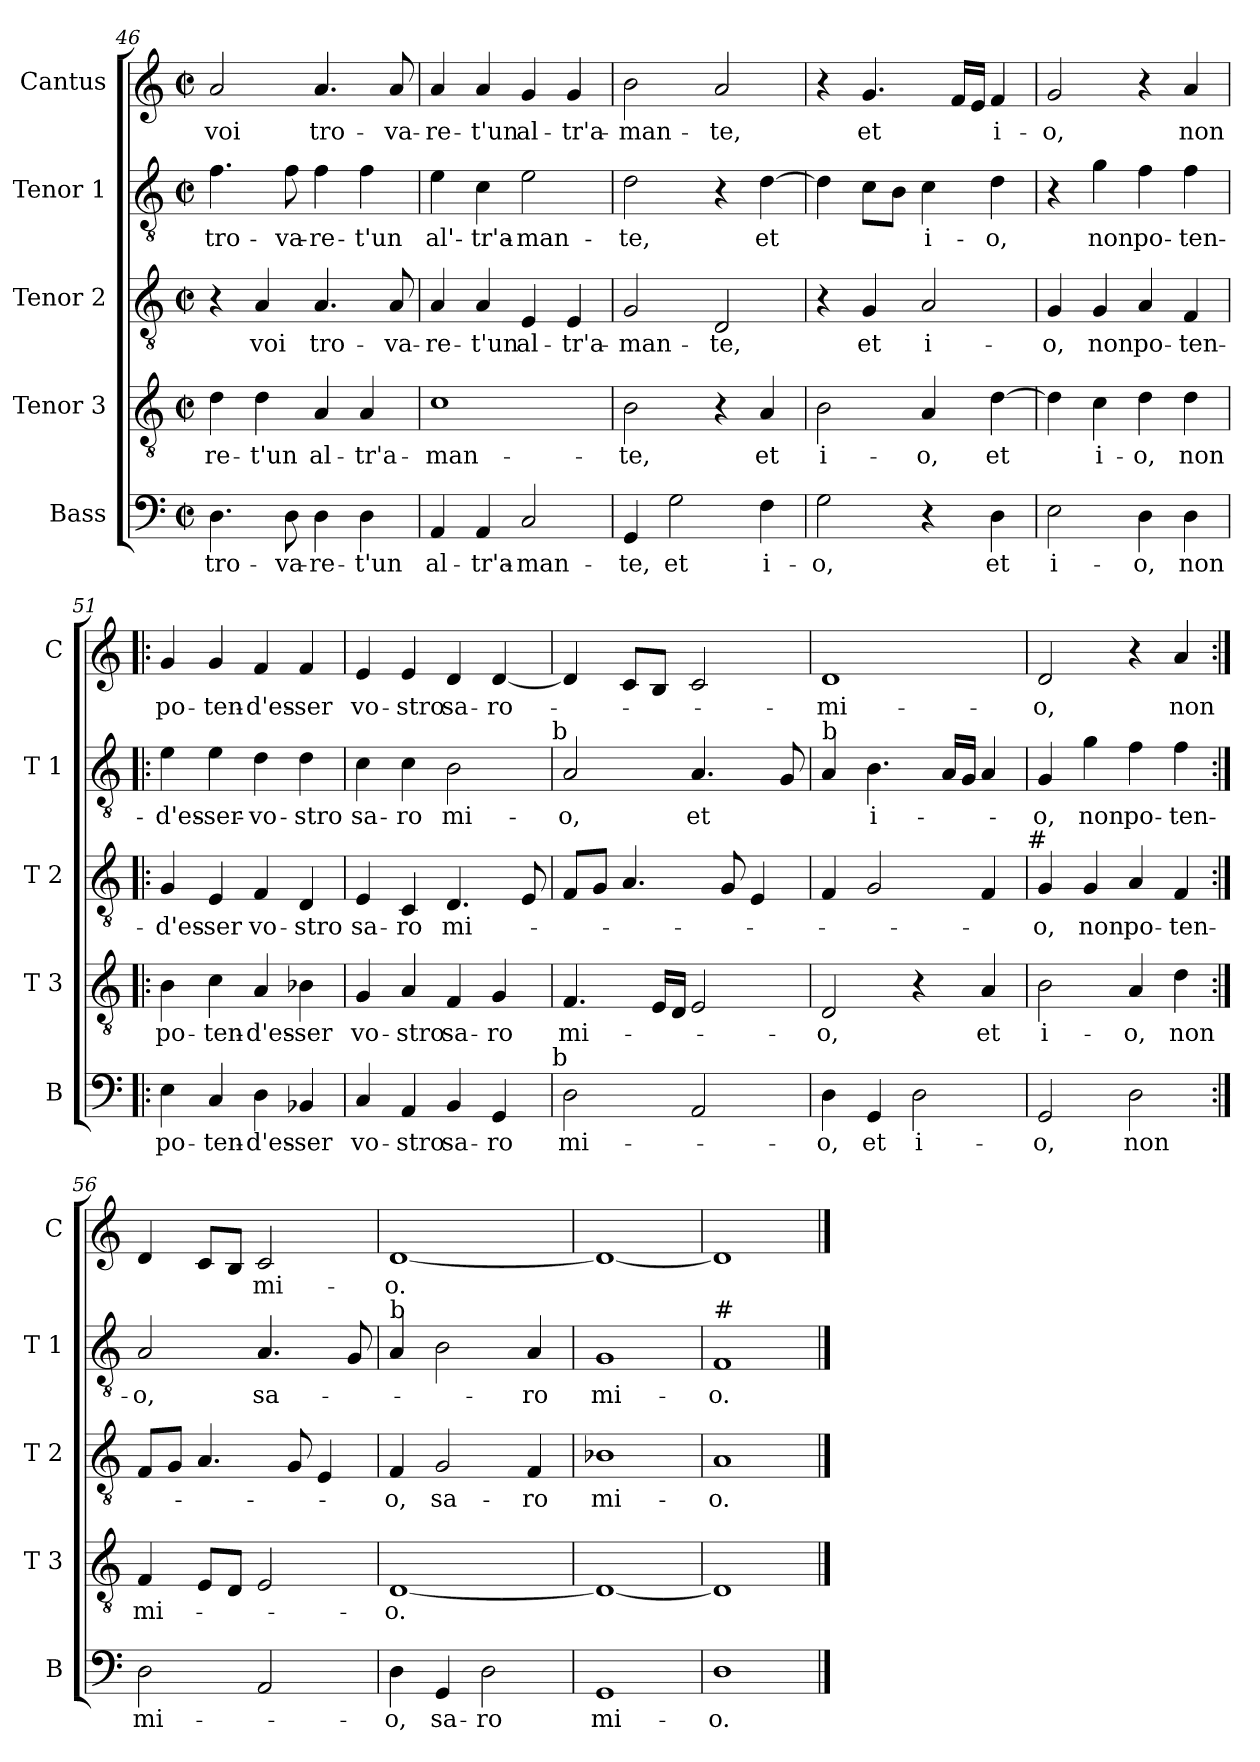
**kern	**text	**kern	**text	**kern	**text	**kern	**text	**kern	**text
*part5	*part5	*part4	*part4	*part3	*part3	*part2	*part2	*part1	*part1
*staff5	*staff5	*staff4	*staff4	*staff3	*staff3	*staff2	*staff2	*staff1	*staff1
*I"Bass	*	*I"Tenor 3	*	*I"Tenor 2	*	*I"Tenor 1	*	*I"Cantus	*
*I'B	*	*I'T 3	*	*I'T 2	*	*I'T 1	*	*I'C	*
!!LO:LB:g=z
*clefF4	*	*clefGv2	*	*clefGv2	*	*clefGv2	*	*clefG2	*
*k[]	*	*k[]	*	*k[]	*	*k[]	*	*k[]	*
*C:	*	*C:	*	*C:	*	*C:	*	*C:	*
*M2/2	*	*M2/2	*	*M2/2	*	*M2/2	*	*M2/2	*
*met(c|)	*	*met(c|)	*	*met(c|)	*	*met(c|)	*	*met(c|)	*
=46	=46	=46	=46	=46	=46	=46	=46	=46	=46
4.D\	tro-	4d\	-re-	4r	.	4.f\	tro-	2a/	voi
.	.	4d\	-t'un	4A/	voi	.	.	.	.
8D\	-va-	.	.	.	.	8f\	-va-	.	.
4D\	-re-	4A/	al-	4.A/	tro-	4f\	-re-	4.a/	tro-
4D\	-t'un	4A/	-tr'a-	.	.	4f\	-t'un	.	.
.	.	.	.	8A/	-va-	.	.	8a/	-va-
=47	=47	=47	=47	=47	=47	=47	=47	=47	=47
4AA/	al-	1c	-man-	4A/	-re-	4e\	al'-	4a/	-re-
4AA/	-tr'a-	.	.	4A/	-t'un	4c\	-tr'a-	4a/	-t'un
2C/	-man-	.	.	4E/	al-	2e\	-man-	4g/	al-
.	.	.	.	4E/	-tr'a-	.	.	4g/	-tr'a-
=48	=48	=48	=48	=48	=48	=48	=48	=48	=48
4GG/	-te,	2B\	-te,	2G/	-man-	2d\	-te,	2b\	-man-
2G\	et	.	.	.	.	.	.	.	.
.	.	4r	.	2D/	-te,	4r	.	2a/	-te,
4F\	i-	4A/	et	.	.	[4d\	et	.	.
=49	=49	=49	=49	=49	=49	=49	=49	=49	=49
2G\	-o,	2B\	i-	4r	.	4d\]	.	4r	.
.	.	.	.	4G/	et	8c\L	.	4.g/	et
.	.	.	.	.	.	8B\J	.	.	.
4r	.	4A/	-o,	2A/	i-	4c\	i-	.	.
.	.	.	.	.	.	.	.	16f/LL	.
.	.	.	.	.	.	.	.	16e/JJ	.
4D\	et	[4d\	et	.	.	4d\	-o,	4f/	i-
=50	=50	=50	=50	=50	=50	=50	=50	=50	=50
2E\	i-	4d\]	.	4G/	-o,	4r	.	2g/	-o,
.	.	4c\	i-	4G/	non	4g\	non	.	.
4D\	-o,	4d\	-o,	4A/	po-	4f\	po-	4r	.
4D\	non	4d\	non	4F/	-ten-	4f\	-ten-	4a/	non
!!LO:PB:g=z
=51!|:	=51!|:	=51!|:	=51!|:	=51!|:	=51!|:	=51!|:	=51!|:	=51!|:	=51!|:
4E\	po-	4B\	po-	4G/	-d'es-	4e\	-d'es-	4g/	po-
4C/	-ten-	4c\	-ten-	4E/	-ser	4e\	-ser-	4g/	-ten-
4D\	-d'es-	4A/	-d'es-	4F/	vo-	4d\	-vo-	4f/	-d'es-
4BB-X/	-ser	4B-X\	-ser	4D/	-stro	4d\	-stro	4f/	-ser
=52	=52	=52	=52	=52	=52	=52	=52	=52	=52
4C/	vo-	4G/	vo-	4E/	sa-	4c\	sa-	4e/	vo-
4AA/	-stro	4A/	-stro	4C/	-ro	4c\	-ro	4e/	-stro
4BB/	sa-	4F/	sa-	4.D/	mi-	2B\	mi-	4d/	sa-
4GG/	-ro	4G/	-ro	.	.	.	.	[4d/	-ro-
.	.	.	.	8E/	.	.	.	.	.
!	!	!	!	!	!	!LO:TX:a:t=b	!	!	!
!LO:TX:a:t=b	!	!	!	!	!	!	!	!	!
=53	=53	=53	=53	=53	=53	=53	=53	=53	=53
2D\	mi-	4.F/	mi-	8F/L	.	2A/	-o,	4d/]	.
.	.	.	.	8G/J	.	.	.	.	.
.	.	.	.	4.A/	.	.	.	8c/L	.
.	.	16E/LL	.	.	.	.	.	8B/J	.
.	.	16D/JJ	.	.	.	.	.	.	.
2AA/	.	2E/	.	.	.	4.A/	et	2c/	.
.	.	.	.	8G/	.	.	.	.	.
.	.	.	.	4E/	.	.	.	.	.
.	.	.	.	.	.	8G/	.	.	.
=54	=54	=54	=54	=54	=54	=54	=54	=54	=54
!	!	!	!	!	!	!LO:TX:a:t=b	!	!	!
4D\	-o,	2D/	-o,	4F/	.	4A/	.	1d	-mi-
4GG/	et	.	.	2G/	.	4.B\	i-	.	.
2D\	i-	4r	.	.	.	.	.	.	.
.	.	.	.	.	.	16A/LL	.	.	.
.	.	.	.	.	.	16G/JJ	.	.	.
.	.	4A/	et	4F/	.	4A/	.	.	.
!	!	!	!	!LO:TX:a:t=#	!	!	!	!	!
=55	=55	=55	=55	=55	=55	=55	=55	=55	=55
2GG/	-o,	2B\	i-	4G/	-o,	4G/	-o,	2d/	-o,
.	.	.	.	4G/	non	4g\	non	.	.
2D\	non	4A/	-o,	4A/	po-	4f\	po-	4r	.
.	.	4d\	non	4F/	-ten-	4f\	-ten-	4a/	non
!!LO:LB:g=z
=56:|!	=56:|!	=56:|!	=56:|!	=56:|!	=56:|!	=56:|!	=56:|!	=56:|!	=56:|!
2D\	mi-	4F/	mi-	8F/L	.	2A/	-o,	4d/	.
.	.	.	.	8G/J	.	.	.	.	.
.	.	8E/L	.	4.A/	.	.	.	8c/L	.
.	.	8D/J	.	.	.	.	.	8B/J	.
2AA/	.	2E/	.	.	.	4.A/	sa-	2c/	mi-
.	.	.	.	8G/	.	.	.	.	.
.	.	.	.	4E/	.	.	.	.	.
.	.	.	.	.	.	8G/	.	.	.
=57	=57	=57	=57	=57	=57	=57	=57	=57	=57
!	!	!	!	!	!	!LO:TX:a:t=b	!	!	!
4D\	-o,	[1D	-o.	4F/	-o,	4A/	.	[1d	-o.
4GG/	sa-	.	.	2G/	sa-	2B\	.	.	.
2D\	-ro	.	.	.	.	.	.	.	.
.	.	.	.	4F/	-ro	4A/	-ro	.	.
=58	=58	=58	=58	=58	=58	=58	=58	=58	=58
1GG	mi-	1D_	.	1B-X	mi-	1G	mi-	1d_	.
=59	=59	=59	=59	=59	=59	=59	=59	=59	=59
!	!	!	!	!	!	!LO:TX:a:t=#	!	!	!
1D	-o.	1D]	.	1A	-o.	1F	-o.	1d]	.
==	==	==	==	==	==	==	==	==	==
*-	*-	*-	*-	*-	*-	*-	*-	*-	*-
